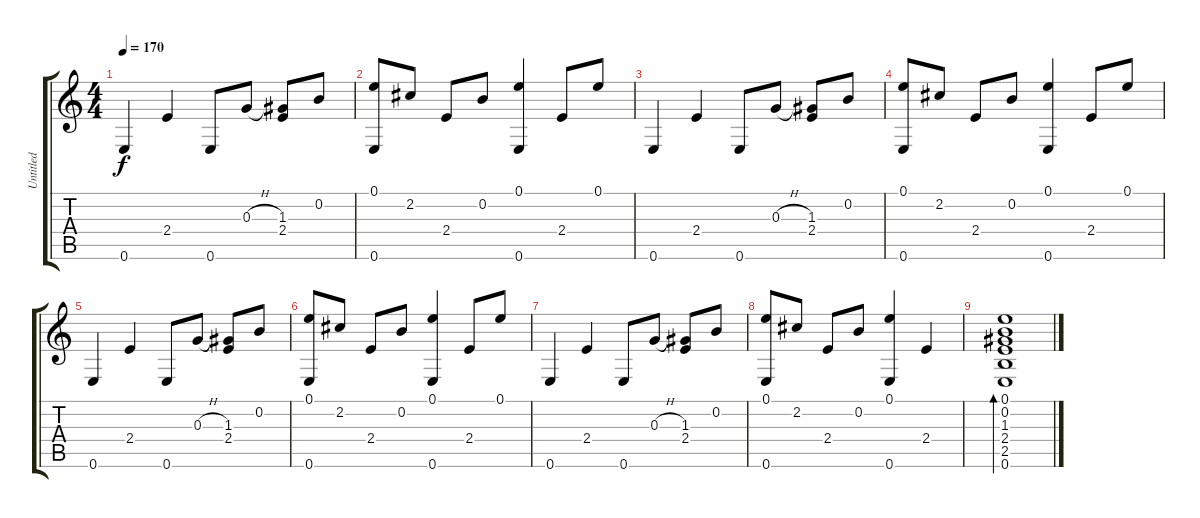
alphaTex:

\track ("Untitled" "Untitled") {instrument acousticguitarnylon}
\staff {score tabs}
\tuning (E4 B3 G3 D3 A2 E2) {hide}
\ts (4 4)
\tempo 170
\clef g2
\ks c
0.6.4{dy f} 2.4.4 0.6.8 0.3{h}.8 (1.3 2.4).8 0.2.8 |
(0.1 0.6).8 2.2.8 2.4.8 0.2.8 (0.1 0.6).4 2.4.8 0.1.8 |
0.6.4 2.4.4 0.6.8 0.3{h}.8 (1.3 2.4).8 0.2.8 |
(0.1 0.6).8 2.2.8 2.4.8 0.2.8 (0.1 0.6).4 2.4.8 0.1.8 |
0.6.4 2.4.4 0.6.8 0.3{h}.8 (1.3 2.4).8 0.2.8 |
(0.1 0.6).8 2.2.8 2.4.8 0.2.8 (0.1 0.6).4 2.4.8 0.1.8 |
0.6.4 2.4.4 0.6.8 0.3{h}.8 (1.3 2.4).8 0.2.8 |
(0.1 0.6).8 2.2.8 2.4.8 0.2.8 (0.1 0.6).4 2.4.4 |
(0.1 0.2 1.3 2.4 2.5 0.6).1{bd 30}
